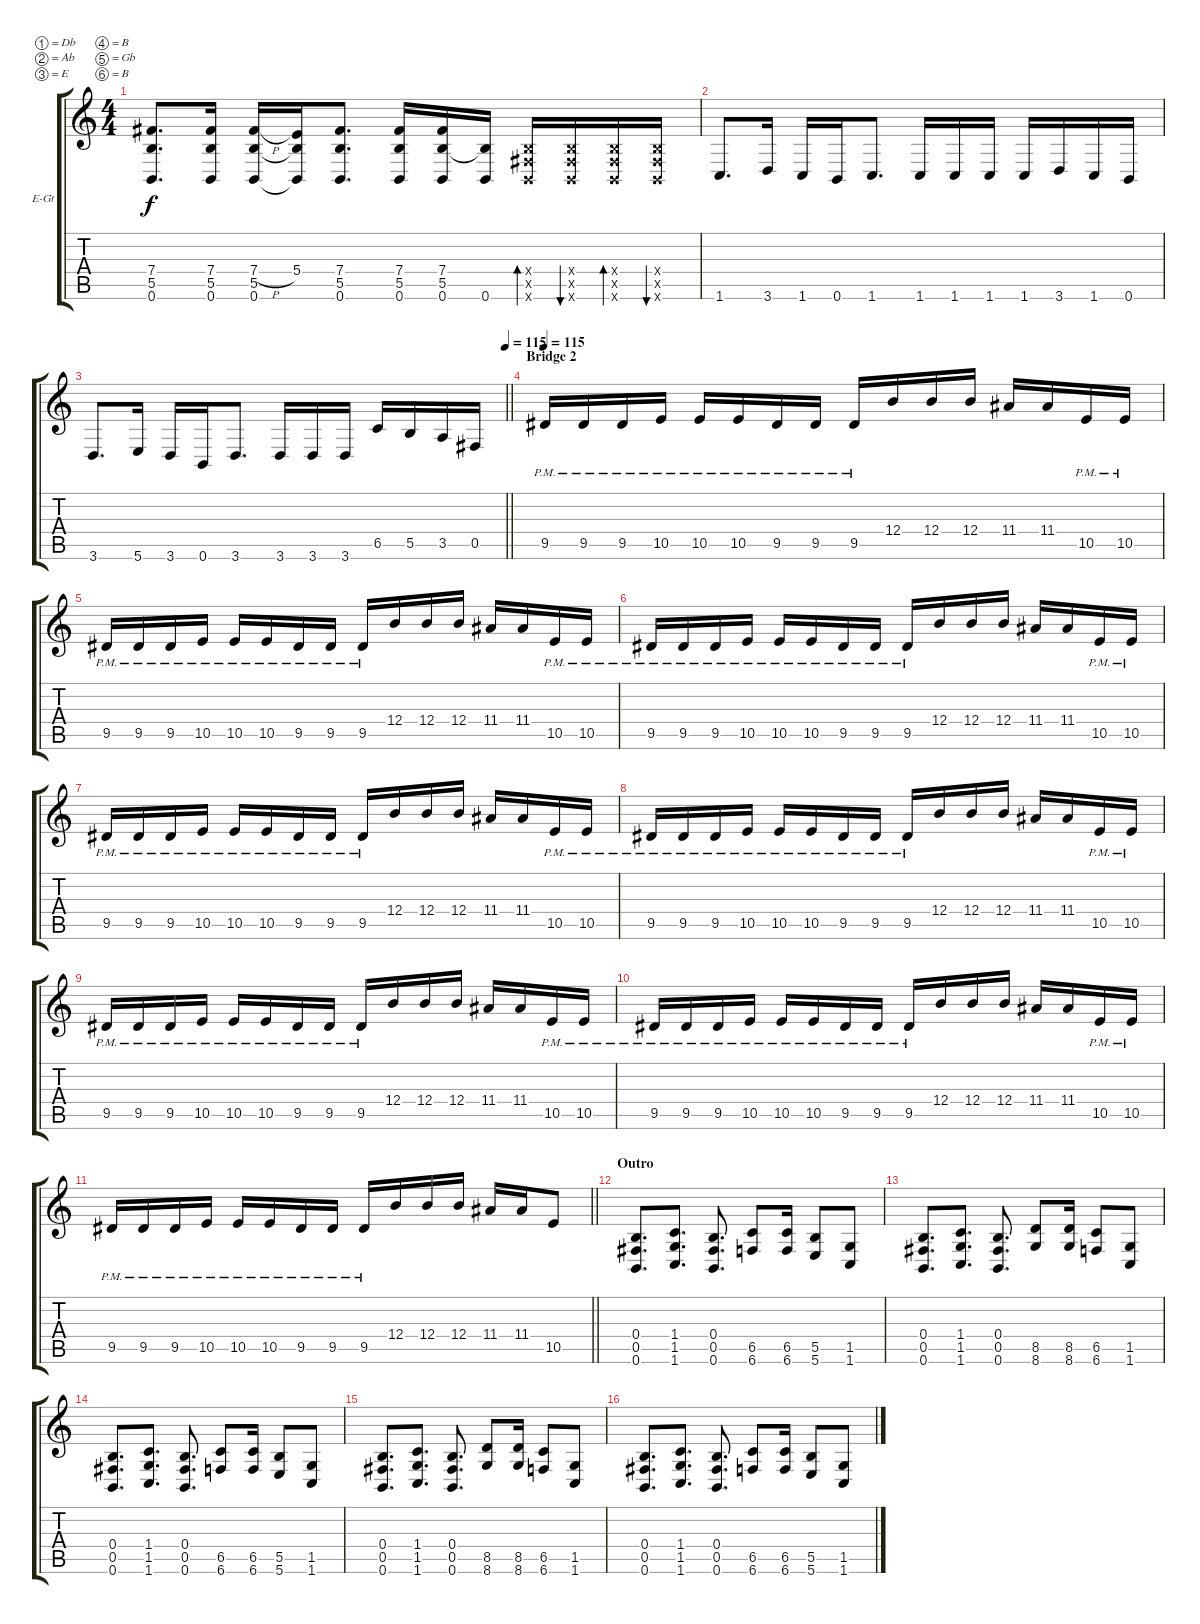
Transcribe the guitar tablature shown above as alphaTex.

\bracketExtendMode groupsimilarinstruments
\firstSystemTrackNameOrientation horizontal
\otherSystemsTrackNameOrientation horizontal
\track ("Mick Thomson (Guitar Lead)" "E-Gt") {instrument distortionguitar}
\staff {score tabs}
\tuning (Db4 Ab3 E3 B2 Gb2 B1)
\ts (4 4)
\tempo (105 hide)
\clef g2
\ks c
(7.4 5.5 0.6).8{d dy f} (7.4 5.5 0.6).16 (7.4{h} 5.5 0.6).16 (5.4 5.5{t} 0.6{t}).16 (7.4 5.5 0.6).8{d} (7.4 5.5 0.6).16 (7.4 5.5 0.6).16 (5.5{t} 0.6).16 (0.4{x} 0.5{x} 0.6{x}).16{bd 120} (0.4{x} 0.5{x} 0.6{x}).16{bu 120} (0.4{x} 0.5{x} 0.6{x}).16{bd 120} (0.4{x} 0.5{x} 0.6{x}).16{bu 120} |
1.6.8{d} 3.6.16 1.6.16 0.6.16 1.6.8{d} 1.6.16 1.6.16 1.6.16 1.6.16 3.6.16 1.6.16 0.6.16 |
\tempo (115 1)
\barLineRight lightlight
3.6.8{d} 5.6.16 3.6.16 0.6.16 3.6.8{d} 3.6.16 3.6.16 3.6.16 6.5.16 5.5.16 3.5.16 0.5.16 |
\section ("" "Bridge 2")
\tempo 115
9.5{pm}.16 9.5{pm}.16 9.5{pm}.16 10.5{pm}.16 10.5{pm}.16 10.5{pm}.16 9.5{pm}.16 9.5{pm}.16 9.5{pm}.16 12.4.16 12.4.16 12.4.16 11.4.16 11.4.16 10.5{pm}.16 10.5{pm}.16 |
9.5{pm}.16 9.5{pm}.16 9.5{pm}.16 10.5{pm}.16 10.5{pm}.16 10.5{pm}.16 9.5{pm}.16 9.5{pm}.16 9.5{pm}.16 12.4.16 12.4.16 12.4.16 11.4.16 11.4.16 10.5{pm}.16 10.5{pm}.16 |
9.5{pm}.16 9.5{pm}.16 9.5{pm}.16 10.5{pm}.16 10.5{pm}.16 10.5{pm}.16 9.5{pm}.16 9.5{pm}.16 9.5{pm}.16 12.4.16 12.4.16 12.4.16 11.4.16 11.4.16 10.5{pm}.16 10.5{pm}.16 |
9.5{pm}.16 9.5{pm}.16 9.5{pm}.16 10.5{pm}.16 10.5{pm}.16 10.5{pm}.16 9.5{pm}.16 9.5{pm}.16 9.5{pm}.16 12.4.16 12.4.16 12.4.16 11.4.16 11.4.16 10.5{pm}.16 10.5{pm}.16 |
9.5{pm}.16 9.5{pm}.16 9.5{pm}.16 10.5{pm}.16 10.5{pm}.16 10.5{pm}.16 9.5{pm}.16 9.5{pm}.16 9.5{pm}.16 12.4.16 12.4.16 12.4.16 11.4.16 11.4.16 10.5{pm}.16 10.5{pm}.16 |
9.5{pm}.16 9.5{pm}.16 9.5{pm}.16 10.5{pm}.16 10.5{pm}.16 10.5{pm}.16 9.5{pm}.16 9.5{pm}.16 9.5{pm}.16 12.4.16 12.4.16 12.4.16 11.4.16 11.4.16 10.5{pm}.16 10.5{pm}.16 |
9.5{pm}.16 9.5{pm}.16 9.5{pm}.16 10.5{pm}.16 10.5{pm}.16 10.5{pm}.16 9.5{pm}.16 9.5{pm}.16 9.5{pm}.16 12.4.16 12.4.16 12.4.16 11.4.16 11.4.16 10.5{pm}.16 10.5{pm}.16 |
\barLineRight lightlight
9.5{pm}.16 9.5{pm}.16 9.5{pm}.16 10.5{pm}.16 10.5{pm}.16 10.5{pm}.16 9.5{pm}.16 9.5{pm}.16 9.5{pm}.16 12.4.16 12.4.16 12.4.16 11.4.16 11.4.16 10.5.8 |
\section ("" "Outro")
(0.4 0.5 0.6).8{d} (1.4 1.5 1.6).8{d} (0.4 0.5 0.6).8{d} (6.5 6.6).8 (6.5 6.6).16 (5.5 5.6).8 (1.5 1.6).8 |
(0.4 0.5 0.6).8{d} (1.4 1.5 1.6).8{d} (0.4 0.5 0.6).8{d} (8.5 8.6).8 (8.5 8.6).16 (6.5 6.6).8 (1.5 1.6).8 |
(0.4 0.5 0.6).8{d} (1.4 1.5 1.6).8{d} (0.4 0.5 0.6).8{d} (6.5 6.6).8 (6.5 6.6).16 (5.5 5.6).8 (1.5 1.6).8 |
(0.4 0.5 0.6).8{d} (1.4 1.5 1.6).8{d} (0.4 0.5 0.6).8{d} (8.5 8.6).8 (8.5 8.6).16 (6.5 6.6).8 (1.5 1.6).8 |
(0.4 0.5 0.6).8{d} (1.4 1.5 1.6).8{d} (0.4 0.5 0.6).8{d} (6.5 6.6).8 (6.5 6.6).16 (5.5 5.6).8 (1.5 1.6).8
